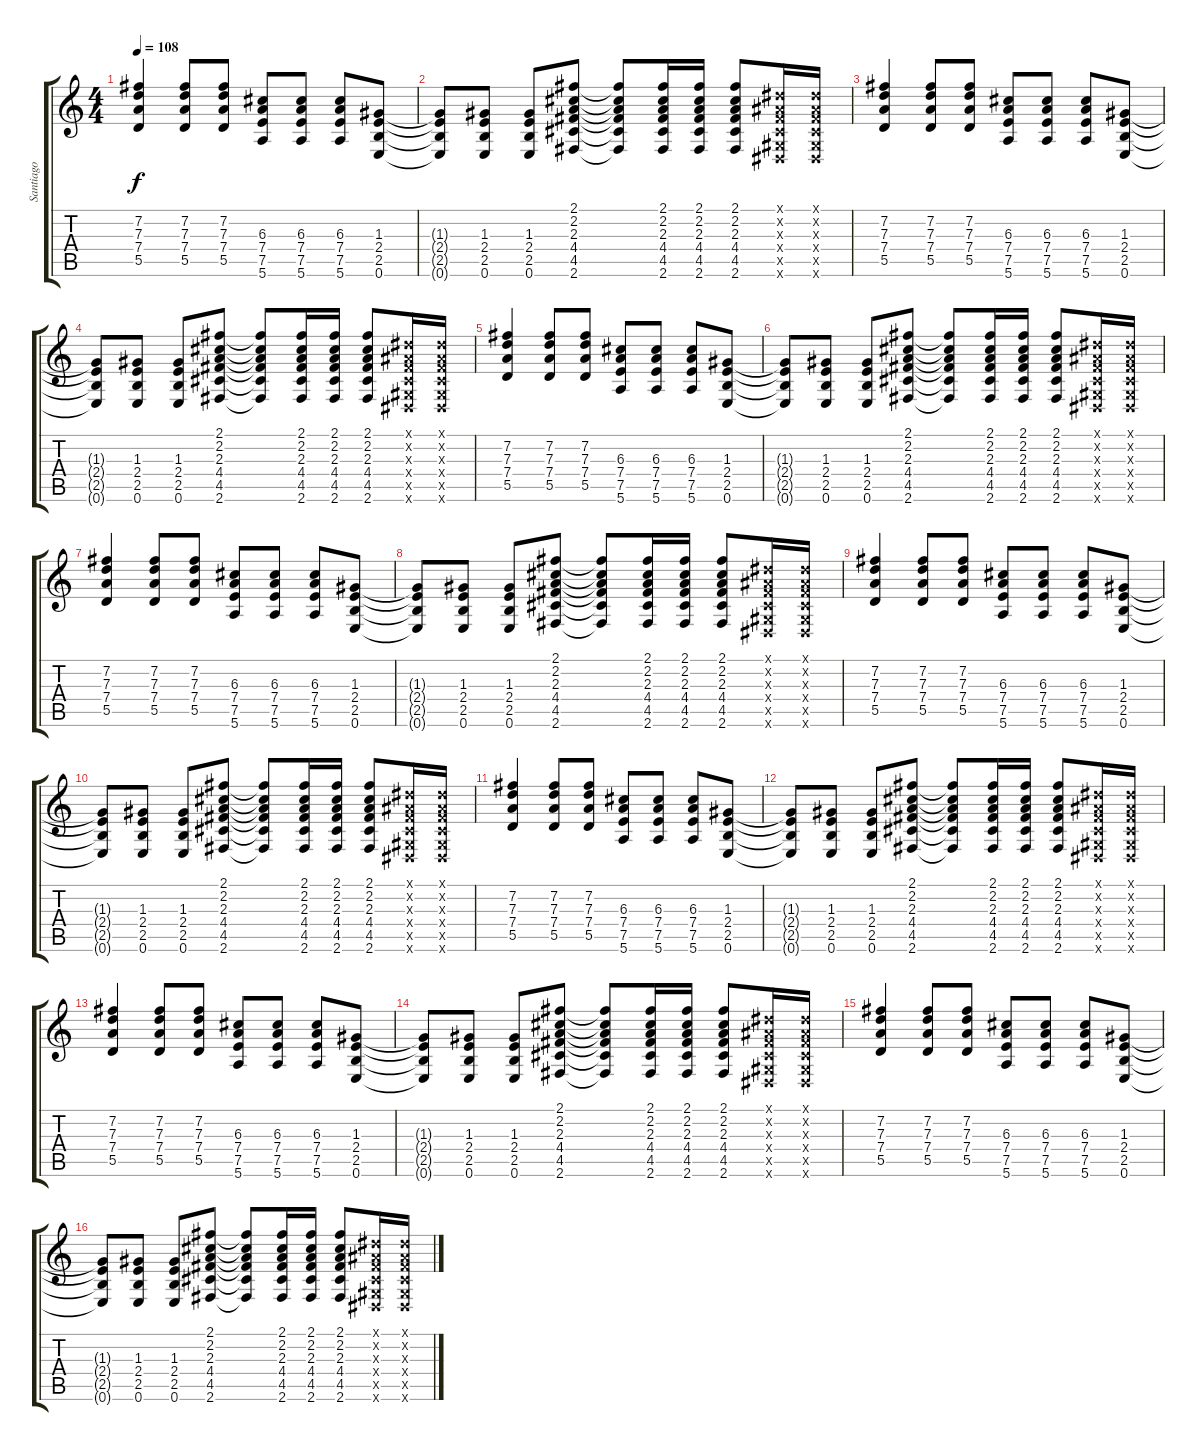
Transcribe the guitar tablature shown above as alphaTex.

\track ("Santiago" "Santiago") {instrument distortionguitar}
\staff {score tabs}
\tuning (E4 B3 G3 D3 A2 E2) {hide}
\ts (4 4)
\tempo 108
\clef g2
\ks c
(7.2 7.3 7.4 5.5).4{dy f} (7.2 7.3 7.4 5.5).8 (7.2 7.3 7.4 5.5).8 (6.3 7.4 7.5 5.6).8 (6.3 7.4 7.5 5.6).8 (6.3 7.4 7.5 5.6).8 (1.3 2.4 2.5 0.6).8 |
(1.3{t} 2.4{t} 2.5{t} 0.6{t}).8 (1.3 2.4 2.5 0.6).8 (1.3 2.4 2.5 0.6).8 (2.1 2.2 2.3 4.4 4.5 2.6).8 (2.1{t} 2.2{t} 2.3{t} 4.4{t} 4.5{t} 2.6{t}).8 (2.1 2.2 2.3 4.4 4.5 2.6).16 (2.1 2.2 2.3 4.4 4.5 2.6).16 (2.1 2.2 2.3 4.4 4.5 2.6).8 (-1.1{x} -1.2{x} -1.3{x} -1.4{x} -1.5{x} -1.6{x}).16 (-1.1{x} -1.2{x} -1.3{x} -1.4{x} -1.5{x} -1.6{x}).16 |
(7.2 7.3 7.4 5.5).4 (7.2 7.3 7.4 5.5).8 (7.2 7.3 7.4 5.5).8 (6.3 7.4 7.5 5.6).8 (6.3 7.4 7.5 5.6).8 (6.3 7.4 7.5 5.6).8 (1.3 2.4 2.5 0.6).8 |
(1.3{t} 2.4{t} 2.5{t} 0.6{t}).8 (1.3 2.4 2.5 0.6).8 (1.3 2.4 2.5 0.6).8 (2.1 2.2 2.3 4.4 4.5 2.6).8 (2.1{t} 2.2{t} 2.3{t} 4.4{t} 4.5{t} 2.6{t}).8 (2.1 2.2 2.3 4.4 4.5 2.6).16 (2.1 2.2 2.3 4.4 4.5 2.6).16 (2.1 2.2 2.3 4.4 4.5 2.6).8 (-1.1{x} -1.2{x} -1.3{x} -1.4{x} -1.5{x} -1.6{x}).16 (-1.1{x} -1.2{x} -1.3{x} -1.4{x} -1.5{x} -1.6{x}).16 |
(7.2 7.3 7.4 5.5).4 (7.2 7.3 7.4 5.5).8 (7.2 7.3 7.4 5.5).8 (6.3 7.4 7.5 5.6).8 (6.3 7.4 7.5 5.6).8 (6.3 7.4 7.5 5.6).8 (1.3 2.4 2.5 0.6).8 |
(1.3{t} 2.4{t} 2.5{t} 0.6{t}).8 (1.3 2.4 2.5 0.6).8 (1.3 2.4 2.5 0.6).8 (2.1 2.2 2.3 4.4 4.5 2.6).8 (2.1{t} 2.2{t} 2.3{t} 4.4{t} 4.5{t} 2.6{t}).8 (2.1 2.2 2.3 4.4 4.5 2.6).16 (2.1 2.2 2.3 4.4 4.5 2.6).16 (2.1 2.2 2.3 4.4 4.5 2.6).8 (-1.1{x} -1.2{x} -1.3{x} -1.4{x} -1.5{x} -1.6{x}).16 (-1.1{x} -1.2{x} -1.3{x} -1.4{x} -1.5{x} -1.6{x}).16 |
(7.2 7.3 7.4 5.5).4 (7.2 7.3 7.4 5.5).8 (7.2 7.3 7.4 5.5).8 (6.3 7.4 7.5 5.6).8 (6.3 7.4 7.5 5.6).8 (6.3 7.4 7.5 5.6).8 (1.3 2.4 2.5 0.6).8 |
(1.3{t} 2.4{t} 2.5{t} 0.6{t}).8 (1.3 2.4 2.5 0.6).8 (1.3 2.4 2.5 0.6).8 (2.1 2.2 2.3 4.4 4.5 2.6).8 (2.1{t} 2.2{t} 2.3{t} 4.4{t} 4.5{t} 2.6{t}).8 (2.1 2.2 2.3 4.4 4.5 2.6).16 (2.1 2.2 2.3 4.4 4.5 2.6).16 (2.1 2.2 2.3 4.4 4.5 2.6).8 (-1.1{x} -1.2{x} -1.3{x} -1.4{x} -1.5{x} -1.6{x}).16 (-1.1{x} -1.2{x} -1.3{x} -1.4{x} -1.5{x} -1.6{x}).16 |
(7.2 7.3 7.4 5.5).4 (7.2 7.3 7.4 5.5).8 (7.2 7.3 7.4 5.5).8 (6.3 7.4 7.5 5.6).8 (6.3 7.4 7.5 5.6).8 (6.3 7.4 7.5 5.6).8 (1.3 2.4 2.5 0.6).8 |
(1.3{t} 2.4{t} 2.5{t} 0.6{t}).8 (1.3 2.4 2.5 0.6).8 (1.3 2.4 2.5 0.6).8 (2.1 2.2 2.3 4.4 4.5 2.6).8 (2.1{t} 2.2{t} 2.3{t} 4.4{t} 4.5{t} 2.6{t}).8 (2.1 2.2 2.3 4.4 4.5 2.6).16 (2.1 2.2 2.3 4.4 4.5 2.6).16 (2.1 2.2 2.3 4.4 4.5 2.6).8 (-1.1{x} -1.2{x} -1.3{x} -1.4{x} -1.5{x} -1.6{x}).16 (-1.1{x} -1.2{x} -1.3{x} -1.4{x} -1.5{x} -1.6{x}).16 |
(7.2 7.3 7.4 5.5).4 (7.2 7.3 7.4 5.5).8 (7.2 7.3 7.4 5.5).8 (6.3 7.4 7.5 5.6).8 (6.3 7.4 7.5 5.6).8 (6.3 7.4 7.5 5.6).8 (1.3 2.4 2.5 0.6).8 |
(1.3{t} 2.4{t} 2.5{t} 0.6{t}).8 (1.3 2.4 2.5 0.6).8 (1.3 2.4 2.5 0.6).8 (2.1 2.2 2.3 4.4 4.5 2.6).8 (2.1{t} 2.2{t} 2.3{t} 4.4{t} 4.5{t} 2.6{t}).8 (2.1 2.2 2.3 4.4 4.5 2.6).16 (2.1 2.2 2.3 4.4 4.5 2.6).16 (2.1 2.2 2.3 4.4 4.5 2.6).8 (-1.1{x} -1.2{x} -1.3{x} -1.4{x} -1.5{x} -1.6{x}).16 (-1.1{x} -1.2{x} -1.3{x} -1.4{x} -1.5{x} -1.6{x}).16 |
(7.2 7.3 7.4 5.5).4 (7.2 7.3 7.4 5.5).8 (7.2 7.3 7.4 5.5).8 (6.3 7.4 7.5 5.6).8 (6.3 7.4 7.5 5.6).8 (6.3 7.4 7.5 5.6).8 (1.3 2.4 2.5 0.6).8 |
(1.3{t} 2.4{t} 2.5{t} 0.6{t}).8 (1.3 2.4 2.5 0.6).8 (1.3 2.4 2.5 0.6).8 (2.1 2.2 2.3 4.4 4.5 2.6).8 (2.1{t} 2.2{t} 2.3{t} 4.4{t} 4.5{t} 2.6{t}).8 (2.1 2.2 2.3 4.4 4.5 2.6).16 (2.1 2.2 2.3 4.4 4.5 2.6).16 (2.1 2.2 2.3 4.4 4.5 2.6).8 (-1.1{x} -1.2{x} -1.3{x} -1.4{x} -1.5{x} -1.6{x}).16 (-1.1{x} -1.2{x} -1.3{x} -1.4{x} -1.5{x} -1.6{x}).16 |
(7.2 7.3 7.4 5.5).4 (7.2 7.3 7.4 5.5).8 (7.2 7.3 7.4 5.5).8 (6.3 7.4 7.5 5.6).8 (6.3 7.4 7.5 5.6).8 (6.3 7.4 7.5 5.6).8 (1.3 2.4 2.5 0.6).8 |
(1.3{t} 2.4{t} 2.5{t} 0.6{t}).8 (1.3 2.4 2.5 0.6).8 (1.3 2.4 2.5 0.6).8 (2.1 2.2 2.3 4.4 4.5 2.6).8 (2.1{t} 2.2{t} 2.3{t} 4.4{t} 4.5{t} 2.6{t}).8 (2.1 2.2 2.3 4.4 4.5 2.6).16 (2.1 2.2 2.3 4.4 4.5 2.6).16 (2.1 2.2 2.3 4.4 4.5 2.6).8 (-1.1{x} -1.2{x} -1.3{x} -1.4{x} -1.5{x} -1.6{x}).16 (-1.1{x} -1.2{x} -1.3{x} -1.4{x} -1.5{x} -1.6{x}).16
